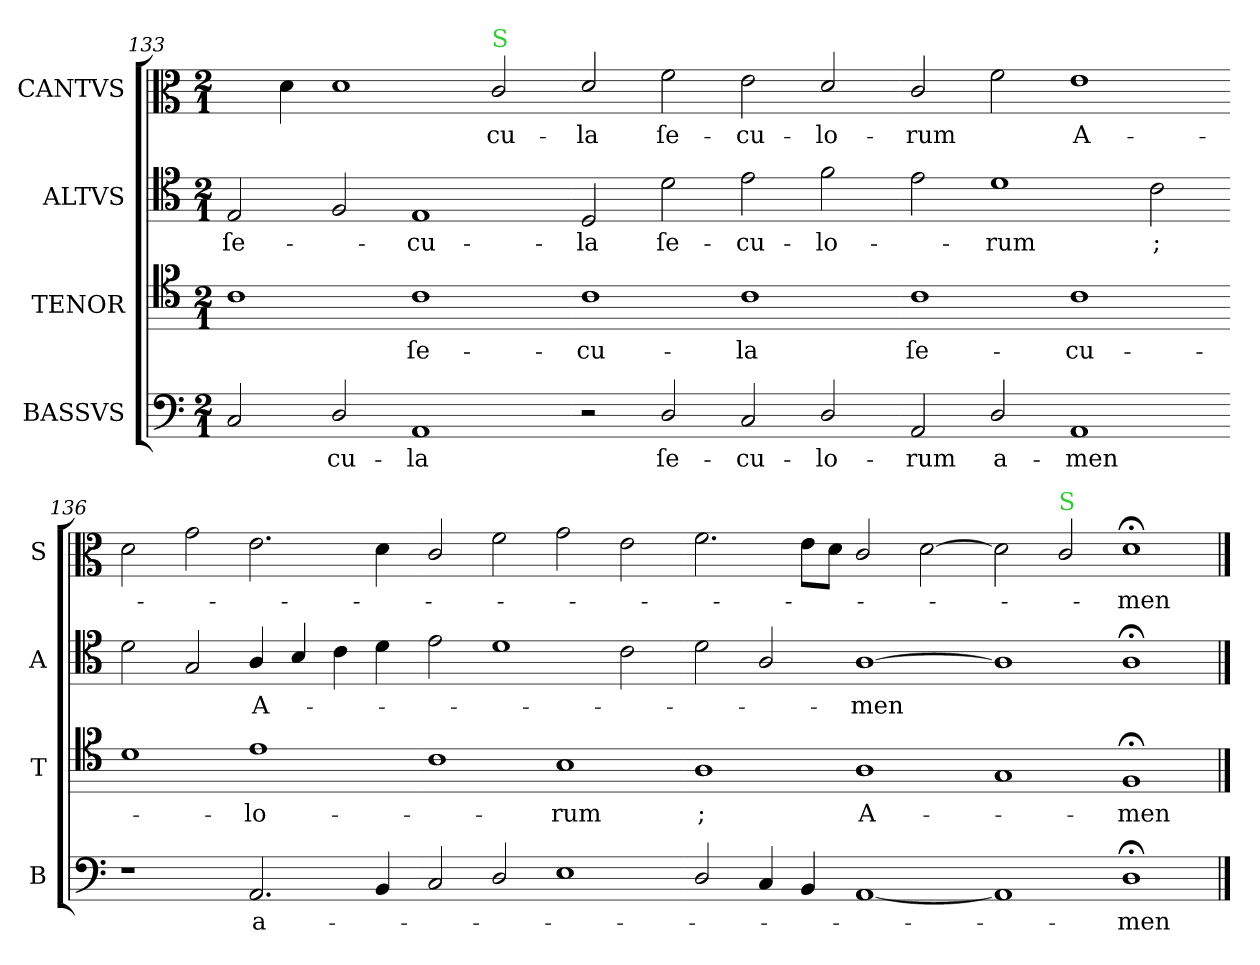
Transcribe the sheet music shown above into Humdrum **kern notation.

**kern	**text	**kern	**text	**kern	**text	**kern	**text
*part4	*part4	*part3	*part3	*part2	*part2	*part1	*part1
*staff4	*staff4	*staff3	*staff3	*staff2	*staff2	*staff1	*staff1
*I"BASSVS	*	*I"TENOR	*	*I"ALTVS	*	*I"CANTVS	*
*I'B	*	*I'T	*	*I'A	*	*I'S	*
*clefF4	*	*clefC5	*	*clefC4	*	*clefC3	*
*k[]	*	*k[]	*	*k[]	*	*k[]	*
*D:dor	*	*D:dor	*	*D:dor	*	*D:dor	*
*M2/1	*	*M2/1	*	*M2/1	*	*M2/1	*
=133	=133	=133	=133	=133	=133	=133	=133
2C/	.	1A	.	2E/	ſe-	4ryy	.
.	.	.	.	.	.	4d\	.
2D/	-cu-	.	.	2F/	.	1d	.
1AA	-la	1A	ſe-	1E	-cu-	.	.
!	!	!	!	!	!	!LO:TX:a:color=limegreen:t=S	!
.	.	.	.	.	.	2c/	-cu-
=134-	=134-	=134-	=134-	=134-	=134-	=134-	=134-
2r	.	1A	-cu-	2D/	-la	2d/	-la
2D/	ſe-	.	.	2d\	ſe-	2f\	ſe-
2C/	-cu-	1A	-la	2e\	-cu-	2e\	-cu-
2D/	-lo-	.	.	2f\	-lo-	2d/	-lo-
=135-	=135-	=135-	=135-	=135-	=135-	=135-	=135-
2AA/	-rum	1A	ſe-	2e\	.	2c/	-rum
2D/	a-	.	.	1d	-rum	2f\	.
1AA	-men	1A	-cu-	.	.	1e	A-
.	.	.	.	2c\	;	.	.
=136-	=136-	=136-	=136-	=136-	=136-	=136-	=136-
1r	.	1B	.	2d\	.	2d\	.
.	.	.	.	2G/	.	2g\	.
!	!LO:LY:i	!	!	!	!	!	!
2.AA/	a-	1c	-lo-	4A/	A-	2.e\	.
.	.	.	.	4B/	.	.	.
.	.	.	.	4c\	.	.	.
4BB/	.	.	.	4d\	.	4d\	.
=137-	=137-	=137-	=137-	=137-	=137-	=137-	=137-
2C/	.	1A	.	2e\	.	2c/	.
2D/	.	.	.	1d	.	2f\	.
1E	.	1G	-rum	.	.	2g\	.
.	.	.	.	2c\	.	2e\	.
=138-	=138-	=138-	=138-	=138-	=138-	=138-	=138-
2D/	.	1F	;	2d\	.	2.f\	.
4C/	.	.	.	2A/	.	.	.
4BB/	.	.	.	.	.	8e\L	.
.	.	.	.	.	.	8d\J	.
[1AA	.	1F	A-	[1A	-men	2c/	.
.	.	.	.	.	.	[2d\	.
=139-	=139-	=139-	=139-	=139-	=139-	=139-	=139-
1AA]	.	1E	.	1A]	.	2d\]	.
!	!	!	!	!	!	!LO:TX:a:color=limegreen:t=S	!
.	.	.	.	.	.	2c/	.
!	!LO:LY:i	!	!	!	!	!	!
1D;<;	-men	1D;<	-men	1A;<;	.	1d;<;	-men
==	==	==	==	==	==	==	==
*-	*-	*-	*-	*-	*-	*-	*-
